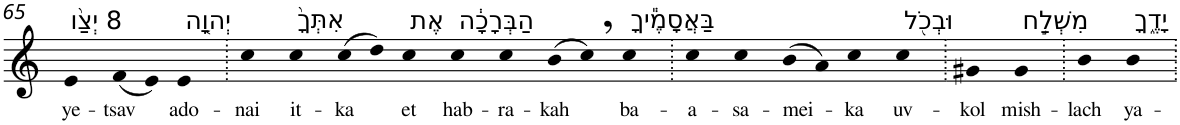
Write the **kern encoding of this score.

**kern	**text
*part1	*part1
*staff1	*staff1
*I"Piano	*
*I'Pno	*
!!LO:PB:g=z
*clefG2	*
*k[]	*
=65	=65
!LO:TX:a:t=8 יְצַ֨ו	!
!	!LO:LY:b
4e	ye-
!	!LO:LY:b
(8f	-tsav
8e)	.
!LO:TX:a:t=יְהוָ֤ה	!
!	!LO:LY:b
4e	ado-
=66.	=66.
!	!LO:LY:b
4cc	-nai
!LO:TX:a:t=אִתְּךָ֙	!
!	!LO:LY:b
4cc	it-
!	!LO:LY:b
(8cc	-ka
8dd)	.
!LO:TX:a:t=אֶת	!
!	!LO:LY:b
4cc	et
!LO:TX:a:t=הַבְּרָכָ֔ה	!
!	!LO:LY:b
4cc	hab-
!	!LO:LY:b
4cc	-ra-
!	!LO:LY:b
(8b	-kah
8cc,)	.
!LO:TX:a:t=בַּאֲסָמֶ֕יךָ	!
!	!LO:LY:b
4cc	ba-
=67.	=67.
!	!LO:LY:b
4cc	-a-
!	!LO:LY:b
4cc	-sa-
!	!LO:LY:b
(8b	-mei-
8a)	.
!	!LO:LY:b
4cc	-ka
!LO:TX:a:t=וּבְכֹ֖ל	!
!	!LO:LY:b
4cc	uv-
=68.	=68.
!	!LO:LY:b
4g#X	-kol
!LO:TX:a:t=מִשְׁלַ֣ח	!
!	!LO:LY:b
4g#	mish-
=69.	=69.
!	!LO:LY:b
4b	-lach
!LO:TX:a:t=יָדֶ֑ךָ	!
!	!LO:LY:b
4b	ya-
=.	=.
*-	*-
